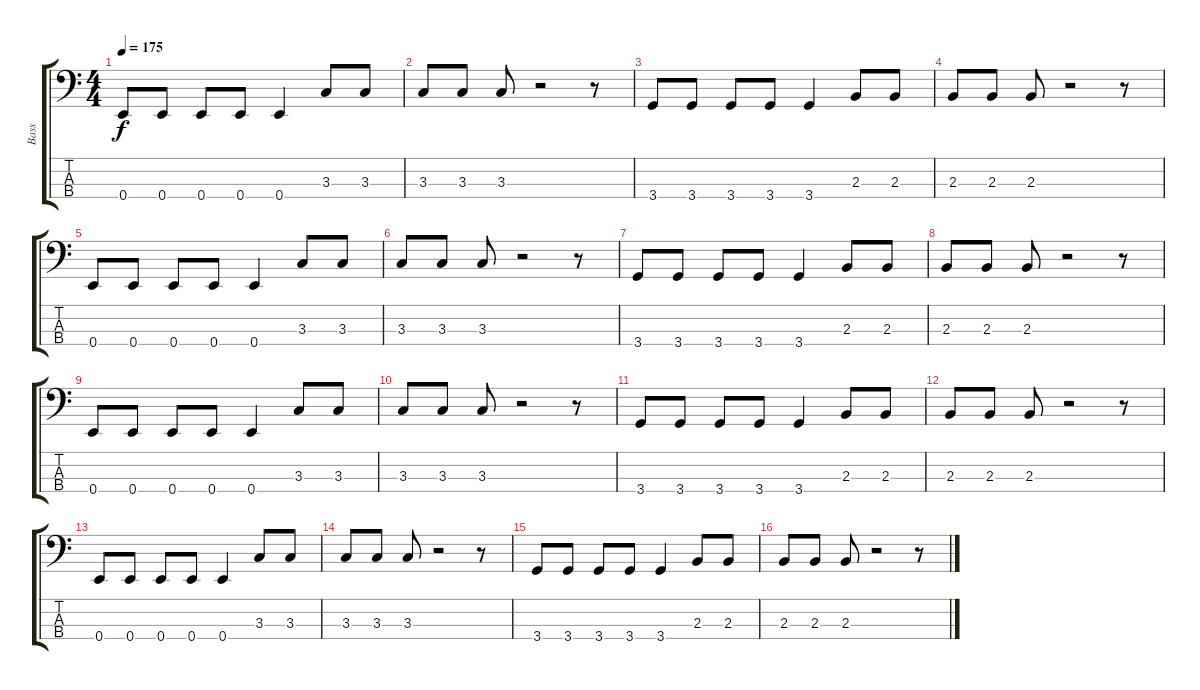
\track ("Bass" "Bass") {instrument electricbassfinger}
\staff {score tabs}
\tuning (G2 D2 A1 E1) {hide}
\ts (4 4)
\tempo 175
\clef f4
\ks c
0.4.8{dy f} 0.4.8 0.4.8 0.4.8 0.4.4 3.3.8 3.3.8 |
3.3.8 3.3.8 3.3.8 r.2 r.8 |
3.4.8 3.4.8 3.4.8 3.4.8 3.4.4 2.3.8 2.3.8 |
2.3.8 2.3.8 2.3.8 r.2 r.8 |
0.4.8 0.4.8 0.4.8 0.4.8 0.4.4 3.3.8 3.3.8 |
3.3.8 3.3.8 3.3.8 r.2 r.8 |
3.4.8 3.4.8 3.4.8 3.4.8 3.4.4 2.3.8 2.3.8 |
2.3.8 2.3.8 2.3.8 r.2 r.8 |
0.4.8 0.4.8 0.4.8 0.4.8 0.4.4 3.3.8 3.3.8 |
3.3.8 3.3.8 3.3.8 r.2 r.8 |
3.4.8 3.4.8 3.4.8 3.4.8 3.4.4 2.3.8 2.3.8 |
2.3.8 2.3.8 2.3.8 r.2 r.8 |
0.4.8 0.4.8 0.4.8 0.4.8 0.4.4 3.3.8 3.3.8 |
3.3.8 3.3.8 3.3.8 r.2 r.8 |
3.4.8 3.4.8 3.4.8 3.4.8 3.4.4 2.3.8 2.3.8 |
2.3.8 2.3.8 2.3.8 r.2 r.8
